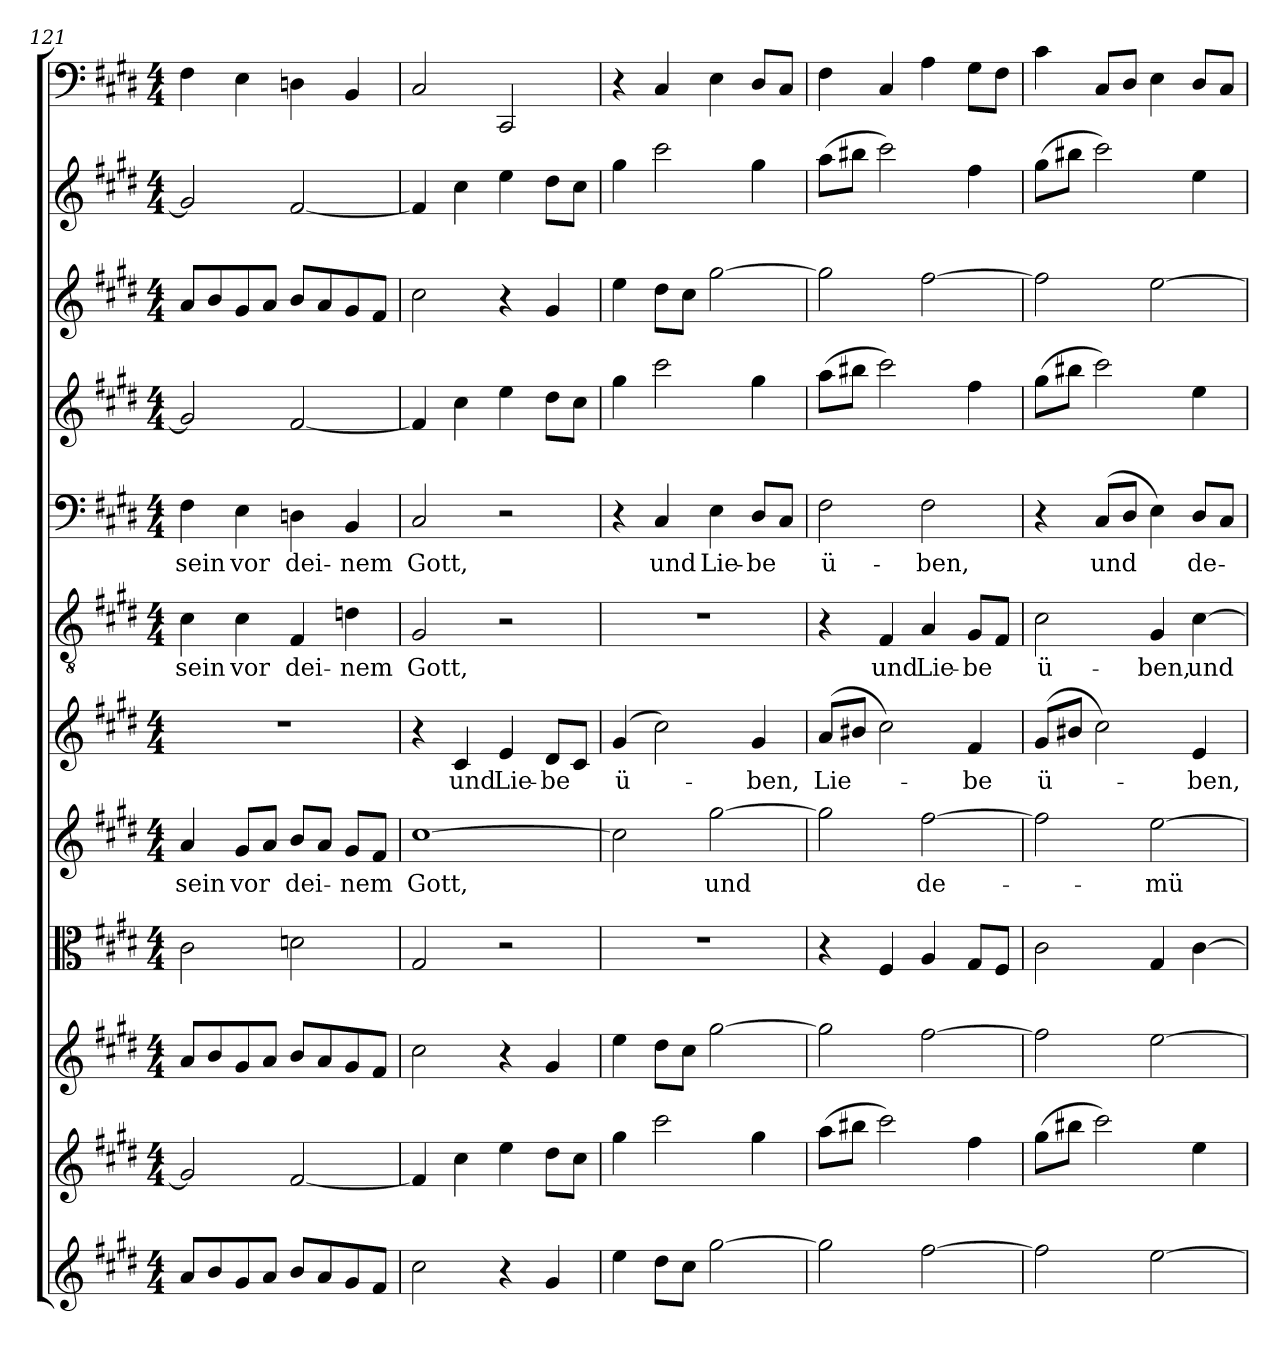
**kern	**kern	**kern	**kern	**kern	**text	**kern	**text	**kern	**text	**kern	**text	**kern	**kern	**kern	**kern
*part12	*part11	*part10	*part9	*part8	*part8	*part7	*part7	*part6	*part6	*part5	*part5	*part4	*part3	*part2	*part1
*staff12	*staff11	*staff10	*staff9	*staff8	*staff8	*staff7	*staff7	*staff6	*staff6	*staff5	*staff5	*staff4	*staff3	*staff2	*staff1
*clefG2	*clefG2	*clefG2	*clefC3	*clefG2	*	*clefG2	*	*clefGv2	*	*clefF4	*	*clefG2	*clefG2	*clefG2	*clefF4
*k[f#c#g#d#]	*k[f#c#g#d#]	*k[f#c#g#d#]	*k[f#c#g#d#]	*k[f#c#g#d#]	*	*k[f#c#g#d#]	*	*k[f#c#g#d#]	*	*k[f#c#g#d#]	*	*k[f#c#g#d#]	*k[f#c#g#d#]	*k[f#c#g#d#]	*k[f#c#g#d#]
*E:	*E:	*E:	*E:	*E:	*	*E:	*	*E:	*	*E:	*	*E:	*E:	*E:	*E:
*M4/4	*M4/4	*M4/4	*M4/4	*M4/4	*	*M4/4	*	*M4/4	*	*M4/4	*	*M4/4	*M4/4	*M4/4	*M4/4
=121	=121	=121	=121	=121	=121	=121	=121	=121	=121	=121	=121	=121	=121	=121	=121
8a/L	2g#/]	8a/L	2c#\	4a/	sein	1r	.	4c#\	sein	4F#\	sein	2g#/]	8a/L	2g#/]	4F#\
8b/	.	8b/	.	.	.	.	.	.	.	.	.	.	8b/	.	.
8g#/	.	8g#/	.	8g#/L	vor	.	.	4c#\	vor	4E\	vor	.	8g#/	.	4E\
8a/J	.	8a/J	.	8a/J	.	.	.	.	.	.	.	.	8a/J	.	.
8b/L	[2f#/	8b/L	2dn\	8b/L	dei-	.	.	4F#/	dei-	4Dn\	dei-	[2f#/	8b/L	[2f#/	4Dn\
8a/	.	8a/	.	8a/J	.	.	.	.	.	.	.	.	8a/	.	.
8g#/	.	8g#/	.	8g#/L	-nem	.	.	4dn\	-nem	4BB/	-nem	.	8g#/	.	4BB/
8f#/J	.	8f#/J	.	8f#/J	.	.	.	.	.	.	.	.	8f#/J	.	.
=122	=122	=122	=122	=122	=122	=122	=122	=122	=122	=122	=122	=122	=122	=122	=122
2cc#\	4f#/]	2cc#\	2G#/	[1cc#\	Gott,	4r	.	2G#/	Gott,	2C#/	Gott,	4f#/]	2cc#\	4f#/]	2C#/
.	4cc#\	.	.	.	.	4c#/	und	.	.	.	.	4cc#\	.	4cc#\	.
4r	4ee\	4r	2r	.	.	4e/	Lie-	2r	.	2r	.	4ee\	4r	4ee\	2CC#/
4g#/	8dd#\L	4g#/	.	.	.	8d#/L	-be	.	.	.	.	8dd#\L	4g#/	8dd#\L	.
.	8cc#\J	.	.	.	.	8c#/J	.	.	.	.	.	8cc#\J	.	8cc#\J	.
=123	=123	=123	=123	=123	=123	=123	=123	=123	=123	=123	=123	=123	=123	=123	=123
4ee\	4gg#\	4ee\	1r	2cc#\]	.	(4g#/	ü-	1r	.	4r	.	4gg#\	4ee\	4gg#\	4r
8dd#\L	2ccc#\	8dd#\L	.	.	.	2cc#\)	.	.	.	4C#/	und	2ccc#\	8dd#\L	2ccc#\	4C#/
8cc#\J	.	8cc#\J	.	.	.	.	.	.	.	.	.	.	8cc#\J	.	.
[2gg#\	.	[2gg#\	.	[2gg#\	und	.	.	.	.	4E\	Lie-	.	[2gg#\	.	4E\
.	4gg#\	.	.	.	.	4g#/	-ben,	.	.	8D#/L	-be	4gg#\	.	4gg#\	8D#/L
.	.	.	.	.	.	.	.	.	.	8C#/J	.	.	.	.	8C#/J
=124	=124	=124	=124	=124	=124	=124	=124	=124	=124	=124	=124	=124	=124	=124	=124
2gg#\]	(8aa\L	2gg#\]	4r	2gg#\]	.	(8a/L	Lie-	4r	.	2F#\	ü-	(8aa\L	2gg#\]	(8aa\L	4F#\
.	8bb#X\J	.	.	.	.	8b#X/J	.	.	.	.	.	8bb#X\J	.	8bb#X\J	.
.	2ccc#\)	.	4F#/	.	.	2cc#\)	.	4F#/	und	.	.	2ccc#\)	.	2ccc#\)	4C#/
[2ff#\	.	[2ff#\	4A/	[2ff#\	de-	.	.	4A/	Lie-	2F#\	-ben,	.	[2ff#\	.	4A\
.	4ff#\	.	8G#/L	.	.	4f#/	-be	8G#/L	-be	.	.	4ff#\	.	4ff#\	8G#\L
.	.	.	8F#/J	.	.	.	.	8F#/J	.	.	.	.	.	.	8F#\J
=125	=125	=125	=125	=125	=125	=125	=125	=125	=125	=125	=125	=125	=125	=125	=125
2ff#\]	(8gg#\L	2ff#\]	2c#\	2ff#\]	.	(8g#/L	ü-	2c#\	ü-	4r	.	(8gg#\L	2ff#\]	(8gg#\L	4c#\
.	8bb#X\J	.	.	.	.	8b#X/J	.	.	.	.	.	8bb#X\J	.	8bb#X\J	.
.	2ccc#\)	.	.	.	.	2cc#\)	.	.	.	(8C#/L	und	2ccc#\)	.	2ccc#\)	8C#/L
.	.	.	.	.	.	.	.	.	.	8D#/J	.	.	.	.	8D#/J
[2ee\	.	[2ee\	4G#/	[2ee\	-mü-	.	.	4G#/	-ben,	4E\)	.	.	[2ee\	.	4E\
.	4ee\	.	[4c#\	.	.	4e/	-ben,	[4c#\	und	8D#/L	de-	4ee\	.	4ee\	8D#/L
.	.	.	.	.	.	.	.	.	.	8C#/J	.	.	.	.	8C#/J
=	=	=	=	=	=	=	=	=	=	=	=	=	=	=	=
*-	*-	*-	*-	*-	*-	*-	*-	*-	*-	*-	*-	*-	*-	*-	*-
